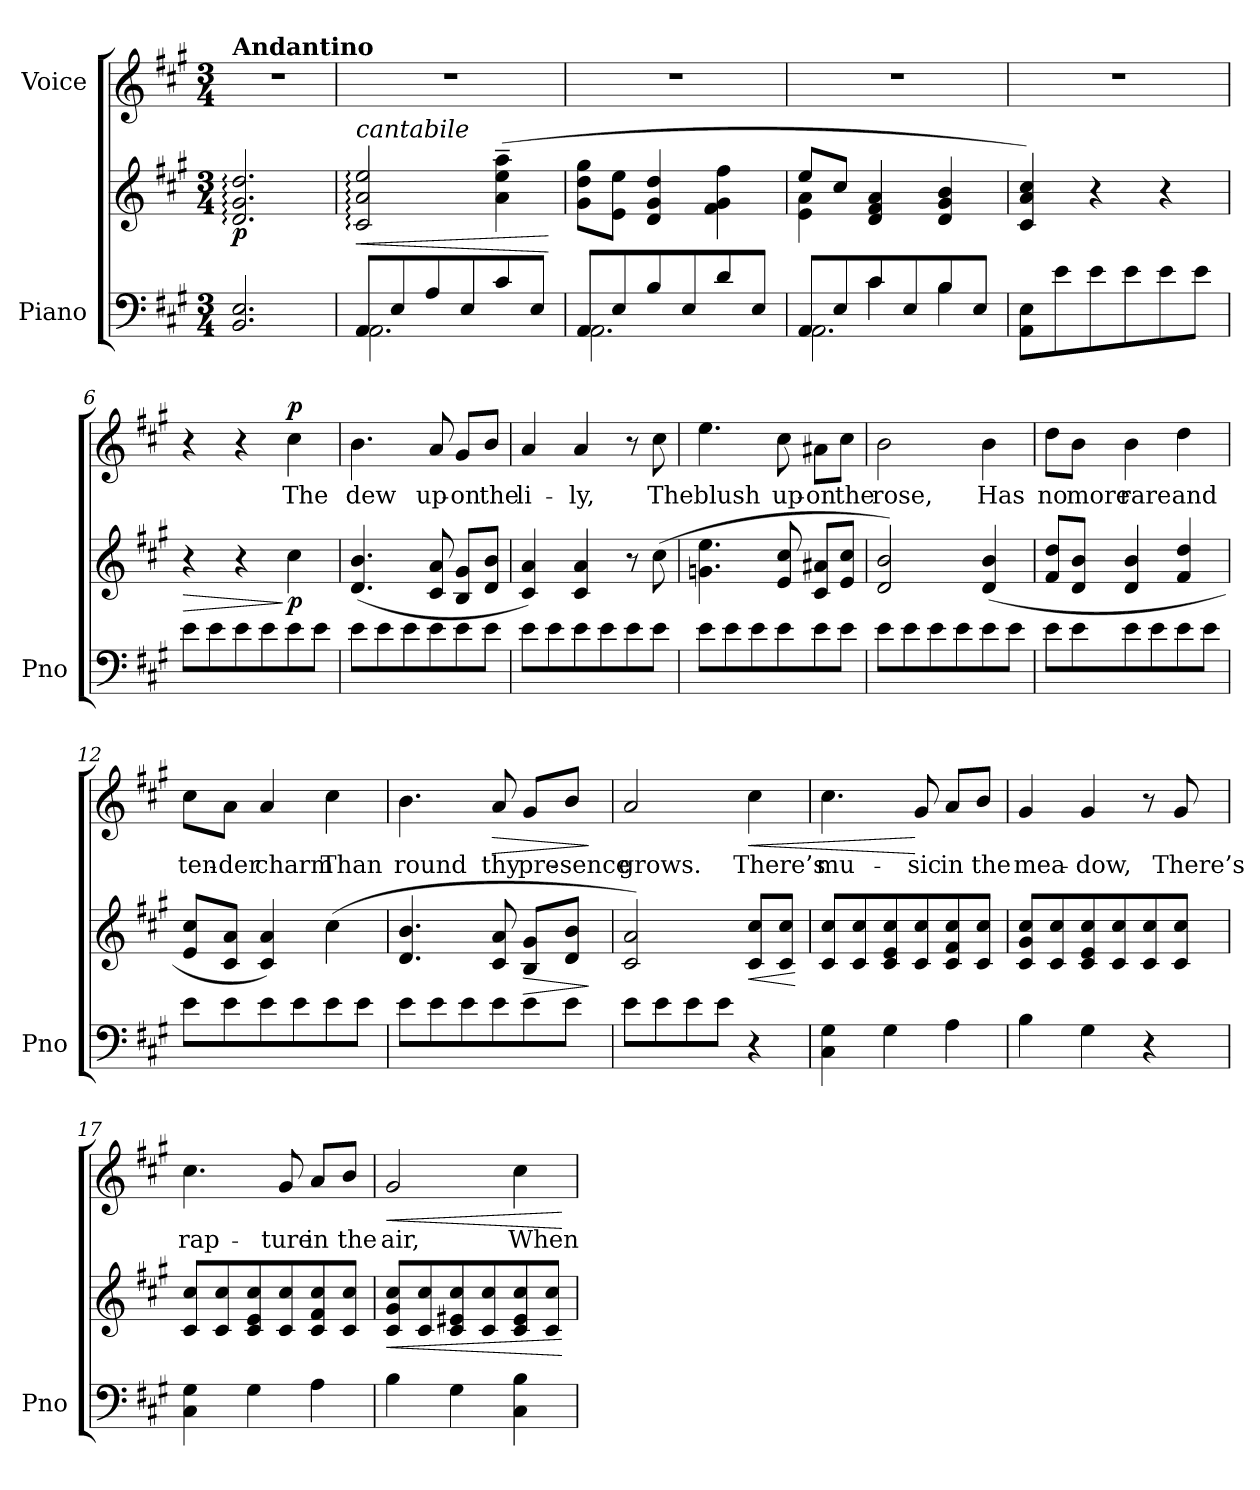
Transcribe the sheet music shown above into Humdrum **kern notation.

**kern	**kern	**dynam	**kern	**text	**dynam
*part2	*part2	*part2	*part1	*part1	*part1
*staff3	*staff2	*staff2/3	*staff1	*staff1	*staff1
*I"Piano	*	*	*I"Voice	*	*
*I'Pno	*	*	*	*	*
*clefF4	*clefG2	*	*clefG2	*	*
*k[f#c#g#]	*k[f#c#g#]	*	*k[f#c#g#]	*	*
*M3/4	*M3/4	*	*M3/4	*	*
*MM92	*MM92	*	*MM92	*	*
=1	=1	=1	=1	=1	=1
!	!	!	!LO:TX:a:B:t=Andantino	!	!
!	!	!LO:DY:b	!	!	!
2.BB/ 2.E/	2.d/:: 2.g#/:: 2.dd/::	p	2.r	.	.
=2	=2	=2	=2	=2	=2
*^	*	*	*	*	*
!	!	!LO:TX:i:t=cantabile	!	!	!	!
!	!	!	!LO:HP:b	!	!	!
8AA/L	2.AA\	2c#/:: 2a/:: 2ee/::	<	2.r	.	.
8E/	.	.	.	.	.	.
8A/	.	.	.	.	.	.
8E/	.	.	.	.	.	.
8c#/	.	(4a\~ 4ee\~ 4aa\~	.	.	.	.
8E/J	.	.	.	.	.	.
*v	*v	*	*	*	*	*
.	.	[	.	.	.
=3	=3	=3	=3	=3	=3
*^	*	*	*	*	*
8AA/L	2.AA\	8g#\ 8dd\ 8gg#\L	.	2.r	.	.
8E/	.	8e\ 8ee\J	.	.	.	.
8B/	.	4d/ 4g#/ 4dd/	.	.	.	.
8E/	.	.	.	.	.	.
8d/	.	4f#\ 4g#\ 4ff#\	.	.	.	.
8E/J	.	.	.	.	.	.
=4	=4	=4	=4	=4	=4	=4
*	*^	*^	*	*	*	*
8AA/L	2.AA\	4ryy	8ee/L	4e\ 4a\	.	2.r	.	.
8E/	.	.	8cc#/J	.	.	.	.	.
8c#/	.	4c#\	4d/ 4f#/ 4a/	2ryy	.	.	.	.
8E/	.	.	.	.	.	.	.	.
8B/	.	4B\	4d/ 4g#/ 4b/	.	.	.	.	.
8E/J	.	.	.	.	.	.	.	.
*v	*v	*v	*	*	*	*	*	*
*	*v	*v	*	*	*	*
=5	=5	=5	=5	=5	=5
8AA\ 8E\L	4c#/ 4a/ 4cc#/)	.	2.r	.	.
8e\	.	.	.	.	.
8e\	4r	.	.	.	.
8e\	.	.	.	.	.
8e\	4r	.	.	.	.
8e\J	.	.	.	.	.
=6	=6	=6	=6	=6	=6
!	!	!LO:HP:b	!	!	!
8e\L	4r	>	4r	.	.
8e\	.	.	.	.	.
8e\	4r	.	4r	.	.
8e\	.	.	.	.	.
!	!	!LO:DY:n=1:b	!	!	!LO:DY:a
8e\	4cc#\	] p	4cc#\	The	p
8e\J	.	.	.	.	.
=7	=7	=7	=7	=7	=7
8e\L	(>4.d/ 4.b/	.	4.b\	dew	.
8e\	.	.	.	.	.
8e\	.	.	.	.	.
8e\	8c#/ 8a/	.	8a/	up-	.
8e\	8B/ 8g#/L	.	8g#/L	-on	.
8e\J	8d/ 8b/J	.	8b/J	the	.
=8	=8	=8	=8	=8	=8
8e\L	4c#/ 4a/)	.	4a/	li-	.
8e\	.	.	.	.	.
8e\	4c#/ 4a/	.	4a/	-ly,	.
8e\	.	.	.	.	.
8e\	8r	.	8r	.	.
8e\J	(8cc#\	.	8cc#\	The	.
=9	=9	=9	=9	=9	=9
8e\L	4.gn\ 4.ee\	.	4.ee\	blush	.
8e\	.	.	.	.	.
8e\	.	.	.	.	.
8e\	8e/ 8cc#/	.	8cc#\	up-	.
8e\	8c#/ 8a#X/L	.	8a#X\L	-on	.
8e\J	8e/ 8cc#/J	.	8cc#\J	the	.
=10	=10	=10	=10	=10	=10
8e\L	2d/ 2b/)	.	2b\	rose,	.
8e\	.	.	.	.	.
8e\	.	.	.	.	.
8e\	.	.	.	.	.
8e\	(4d/ 4b/	.	4b\	Has	.
8e\J	.	.	.	.	.
=11	=11	=11	=11	=11	=11
8e\L	8f#/ 8dd/L	.	8dd\L	no	.
8e\	8d/ 8b/J	.	8b\J	more	.
8e\	4d/ 4b/	.	4b\	rare	.
8e\	.	.	.	.	.
8e\	4f#/ 4dd/	.	4dd\	and	.
8e\J	.	.	.	.	.
=12	=12	=12	=12	=12	=12
8e\L	8e/ 8cc#/L	.	8cc#\L	ten-	.
8e\	8c#/ 8a/J	.	8a\J	-der	.
8e\	4c#/ 4a/)	.	4a/	charm	.
8e\	.	.	.	.	.
8e\	(4cc#\	.	4cc#\	Than	.
8e\J	.	.	.	.	.
=13	=13	=13	=13	=13	=13
8e\L	4.d/ 4.b/	.	4.b\	round	.
8e\	.	.	.	.	.
8e\	.	.	.	.	.
!	!	!	!	!	!LO:HP:b
8e\	8c#/ 8a/	.	8a/	thy	>
!	!	!LO:HP:b	!	!	!
8e\	8B/ 8g#/L	>	8g#/L	pre-	.
8e\J	8d/ 8b/J	.	8b/J	-sence	.
.	.	]	.	.	]
=14	=14	=14	=14	=14	=14
8e\L	2c#/ 2a/)	.	2a/	grows.	.
8e\	.	.	.	.	.
8e\	.	.	.	.	.
8e\J	.	.	.	.	.
!	!	!LO:HP:b	!	!	!LO:HP:b
4r	8c#/ 8cc#/L	<	4cc#\	There’s	<
.	8c#/ 8cc#/J	.	.	.	.
.	.	[	.	.	.
=15	=15	=15	=15	=15	=15
4C#\ 4G#\	8c#/ 8cc#/L	.	4.cc#\	mu-	.
.	8c#/ 8cc#/	.	.	.	.
4G#\	8c#/ 8e/ 8cc#/	.	.	.	.
.	8c#/ 8cc#/	.	8g#/	-sic	[
4A\	8c#/ 8f#/ 8cc#/	.	8a/L	in	.
.	8c#/ 8cc#/J	.	8b/J	the	.
=16	=16	=16	=16	=16	=16
4B\	8c#/ 8g#/ 8cc#/L	.	4g#/	mea-	.
.	8c#/ 8cc#/	.	.	.	.
4G#\	8c#/ 8e/ 8cc#/	.	4g#/	-dow,	.
.	8c#/ 8cc#/	.	.	.	.
4r	8c#/ 8cc#/	.	8r	.	.
.	8c#/ 8cc#/J	.	8g#/	There’s	.
=17	=17	=17	=17	=17	=17
4C#\ 4G#\	8c#/ 8cc#/L	.	4.cc#\	rap-	.
.	8c#/ 8cc#/	.	.	.	.
4G#\	8c#/ 8e/ 8cc#/	.	.	.	.
.	8c#/ 8cc#/	.	8g#/	-ture	.
4A\	8c#/ 8f#/ 8cc#/	.	8a/L	in	.
.	8c#/ 8cc#/J	.	8b/J	the	.
=18	=18	=18	=18	=18	=18
!	!	!LO:HP:b	!	!	!LO:HP:b
4B\	8c#/ 8g#/ 8cc#/L	<	2g#/	air,	<
.	8c#/ 8cc#/	.	.	.	.
4G#\	8c#/ 8e#X/ 8cc#/	.	.	.	.
.	8c#/ 8cc#/	.	.	.	.
4C#\ 4B\	8c#/ 8e#/ 8cc#/	.	4cc#\	When	.
.	8c#/ 8cc#/J	.	.	.	.
.	.	[	.	.	[
=	=	=	=	=	=
*-	*-	*-	*-	*-	*-
